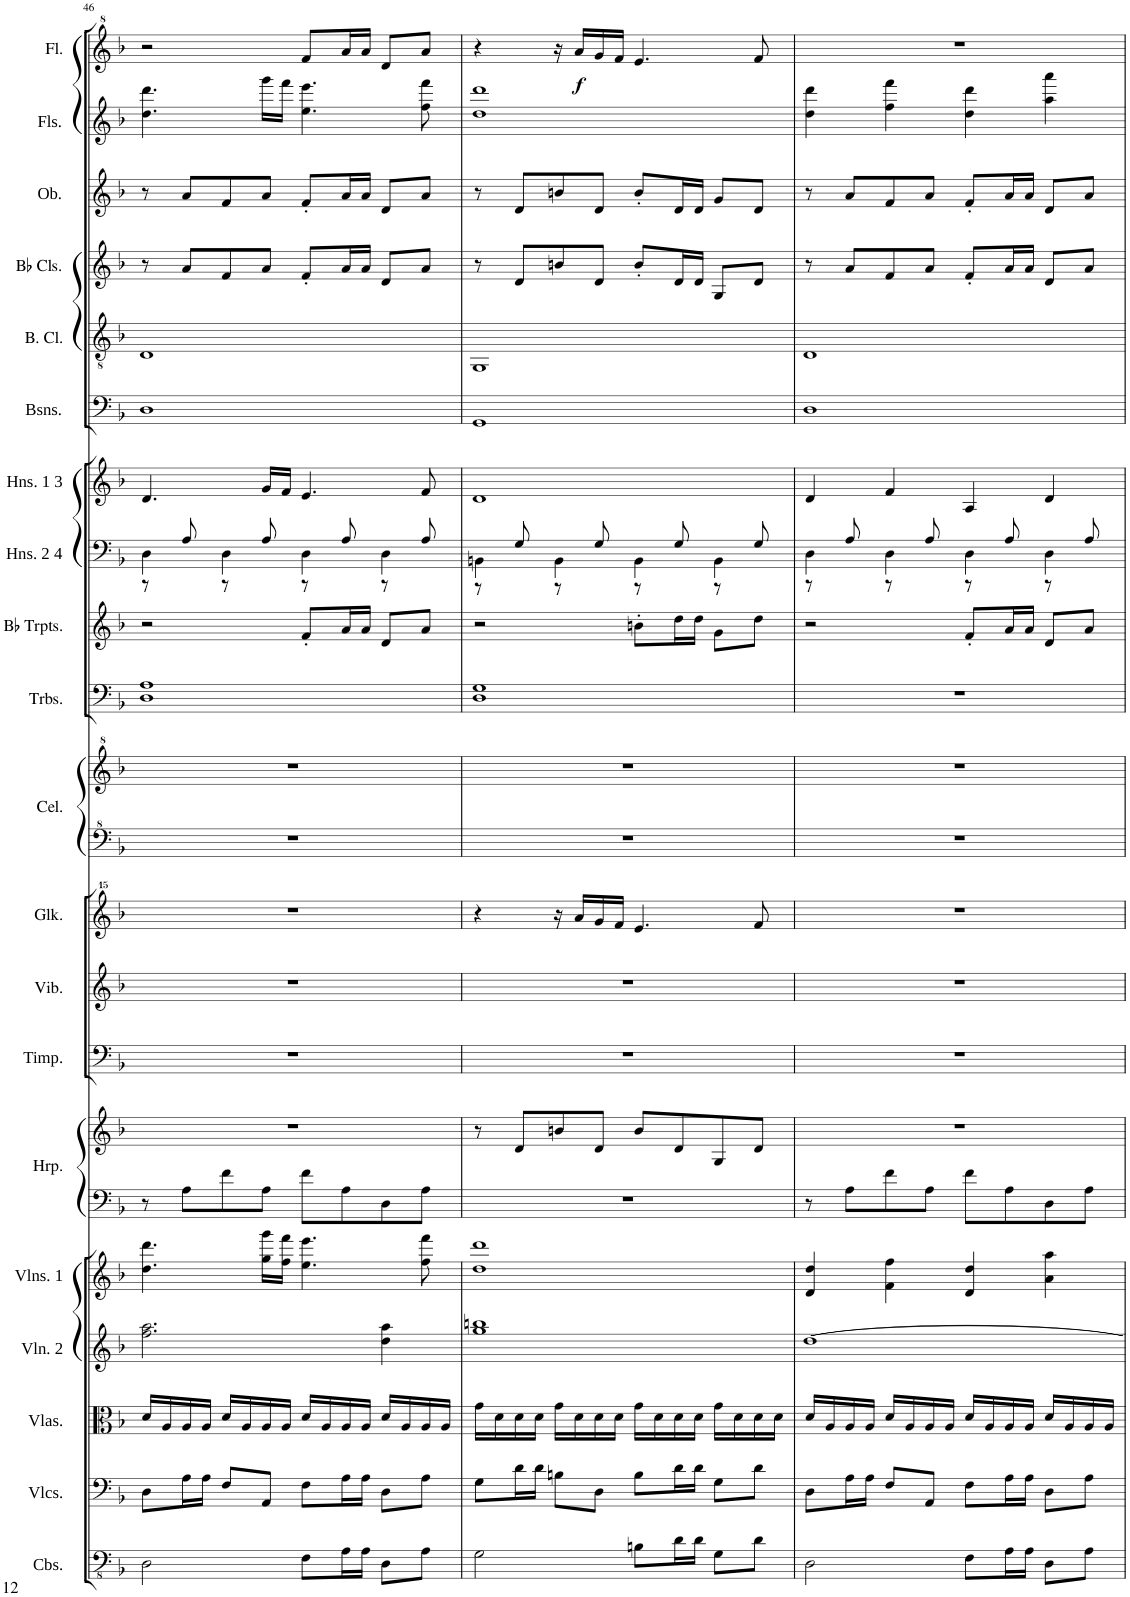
**kern	**kern	**kern	**kern	**kern	**kern	**kern	**kern	**kern	**kern	**kern	**kern	**kern	**kern	**kern	**kern	**kern	**kern	**kern	**kern	**kern	**kern	**dynam
*part20	*part19	*part18	*part17	*part16	*part15	*part15	*part14	*part13	*part12	*part11	*part11	*part10	*part9	*part8	*part7	*part6	*part5	*part4	*part3	*part2	*part1	*part1
*staff22	*staff21	*staff20	*staff19	*staff18	*staff17	*staff16	*staff15	*staff14	*staff13	*staff12	*staff11	*staff10	*staff9	*staff8	*staff7	*staff6	*staff5	*staff4	*staff3	*staff2	*staff1	*staff1
*I"Contrabasses	*I"Violoncellos	*I"Violas	*I"Violin 2	*I"Violins 1	*I"Harp	*	*I"Timpani	*I"Vibraphone	*I"Glockenspiel	*I"Celesta	*	*I"Trombones	*I"Bb Trumpets	*I"Horns 2 4	*I"Horns 1 3	*I"Bassoons	*I"Bass Clarinet	*I"Bb Clarinets	*I"Oboe	*I"Flutes	*I"Piccolo (doub. Flute)	*
*I'Cbs.	*I'Vlcs.	*I'Vlas.	*I'Vln. 2	*I'Vlns. 1	*I'Hrp.	*	*I'Timp.	*I'Vib.	*I'Glk.	*I'Cel.	*	*I'Trbs.	*I'Bb Trpts.	*I'Hns. 2 4	*I'Hns. 1 3	*I'Bsns.	*I'B. Cl.	*I'Bb Cls.	*I'Ob.	*I'Fls.	*I'Picc.	*
!!LO:PB:g=z
*clefFv4	*clefF4	*clefC3	*clefG2	*clefG2	*clefF4	*clefG2	*clefF4	*clefG2	*clefG^^2	*clefF^4	*clefG^2	*clefF4	*clefG2	*clefF4	*clefG2	*clefF4	*clefGv2	*clefG2	*clefG2	*clefG2	*clefG^2	*
*	*	*	*	*	*	*	*	*	*	*	*	*	*ITrd1c2	*ITrd4c7	*ITrd4c7	*	*ITrd8c14	*ITrd1c2	*	*	*ITrd-7c-12	*
*k[b-]	*k[b-]	*k[b-]	*k[b-]	*k[b-]	*k[b-]	*k[b-]	*k[b-]	*k[b-]	*k[b-]	*k[b-]	*k[b-]	*k[b-]	*k[b-]	*k[b-]	*k[b-]	*k[b-]	*k[b-]	*k[b-]	*k[b-]	*k[b-]	*k[b-]	*
*M4/4	*M4/4	*M4/4	*M4/4	*M4/4	*M4/4	*M4/4	*M4/4	*M4/4	*M4/4	*M4/4	*M4/4	*M4/4	*M4/4	*M4/4	*M4/4	*M4/4	*M4/4	*M4/4	*M4/4	*M4/4	*M4/4	*
=46	=46	=46	=46	=46	=46	=46	=46	=46	=46	=46	=46	=46	=46	=46	=46	=46	=46	=46	=46	=46	=46	=46
*	*	*	*	*	*	*	*	*	*	*	*	*	*	*^	*	*	*	*	*	*	*	*
2DD\	8D\L	16d/LL	2.ff\ 2.aa\	4.dd\ 4.ddd\	8r	1r	1r	1r	1r	1r	1r	1D 1A	2r	4D\	8r	4.d/	1D	1D	8r	8r	4.dd\ 4.ddd\	2r	.
.	.	16A/	.	.	.	.	.	.	.	.	.	.	.	.	.	.	.	.	.	.	.	.	.
.	16A\L	16A/	.	.	8A\L	.	.	.	.	.	.	.	.	.	8A/	.	.	.	8a/L	8a/L	.	.	.
.	16A\JJ	16A/JJ	.	.	.	.	.	.	.	.	.	.	.	.	.	.	.	.	.	.	.	.	.
.	8F/L	16d/LL	.	.	8f\	.	.	.	.	.	.	.	.	4D\	8r	.	.	.	8f/	8f/	.	.	.
.	.	16A/	.	.	.	.	.	.	.	.	.	.	.	.	.	.	.	.	.	.	.	.	.
.	8AA/J	16A/	.	16gg\ 16ggg\LL	8A\J	.	.	.	.	.	.	.	.	.	8A/	16g/LL	.	.	8a/J	8a/J	16ggg\LL	.	.
.	.	16A/JJ	.	16ff\ 16fff\JJ	.	.	.	.	.	.	.	.	.	.	.	16f/JJ	.	.	.	.	16fff\JJ	.	.
8FF\L	8F\L	16d/LL	.	4.ee\ 4.eee\	8f\L	.	.	.	.	.	.	.	8f'/L	4D\	8r	4.e/	.	.	8f'/L	8f'/L	4.ee\ 4.eee\	8ff/L	.
.	.	16A/	.	.	.	.	.	.	.	.	.	.	.	.	.	.	.	.	.	.	.	.	.
16AA\L	16A\L	16A/	.	.	8A\	.	.	.	.	.	.	.	16a/L	.	8A/	.	.	.	16a/L	16a/L	.	16aa/L	.
16AA\JJ	16A\JJ	16A/JJ	.	.	.	.	.	.	.	.	.	.	16a/JJ	.	.	.	.	.	16a/JJ	16a/JJ	.	16aa/JJ	.
8DD\L	8D\L	16d/LL	4dd\ 4aa\	.	8D\	.	.	.	.	.	.	.	8d/L	4D\	8r	.	.	.	8d/L	8d/L	.	8dd/L	.
.	.	16A/	.	.	.	.	.	.	.	.	.	.	.	.	.	.	.	.	.	.	.	.	.
8AA\J	8A\J	16A/	.	8ff\ 8fff\	8A\J	.	.	.	.	.	.	.	8a/J	.	8A/	8f/	.	.	8a/J	8a/J	8ff\ 8fff\	8aa/J	.
.	.	16A/JJ	.	.	.	.	.	.	.	.	.	.	.	.	.	.	.	.	.	.	.	.	.
=47	=47	=47	=47	=47	=47	=47	=47	=47	=47	=47	=47	=47	=47	=47	=47	=47	=47	=47	=47	=47	=47	=47	=47
2GG\	8G\L	16g\LL	1gg 1bbn	1dd 1ddd	1r	8r	1r	1r	4r	1r	1r	1D 1G	2r	4BBn\	8r	1d	1GG	1GG	8r	8r	1dd 1ddd	4r	.
.	.	16d\	.	.	.	.	.	.	.	.	.	.	.	.	.	.	.	.	.	.	.	.	.
.	16d\L	16d\	.	.	.	8d/L	.	.	.	.	.	.	.	.	8G/	.	.	.	8d/L	8d/L	.	.	.
.	16d\JJ	16d\JJ	.	.	.	.	.	.	.	.	.	.	.	.	.	.	.	.	.	.	.	.	.
.	8Bn\L	16g\LL	.	.	.	8bn/	.	.	16r	.	.	.	.	4BB\	8r	.	.	.	8bn/	8bn/	.	16r	.
!	!	!	!	!	!	!	!	!	!	!	!	!	!	!	!	!	!	!	!	!	!	!	!LO:DY:b
.	.	16d\	.	.	.	.	.	.	16aaa/LL	.	.	.	.	.	.	.	.	.	.	.	.	16aa/LL	f
.	8D\J	16d\	.	.	.	8d/J	.	.	16ggg/	.	.	.	.	.	8G/	.	.	.	8d/J	8d/J	.	16gg/	.
.	.	16d\JJ	.	.	.	.	.	.	16fff/JJ	.	.	.	.	.	.	.	.	.	.	.	.	16ff/JJ	.
8BBn\L	8B\L	16g\LL	.	.	.	8b/L	.	.	4.eee/	.	.	.	8bn'\L	4BB\	8r	.	.	.	8b'/L	8b'/L	.	4.ee/	.
.	.	16d\	.	.	.	.	.	.	.	.	.	.	.	.	.	.	.	.	.	.	.	.	.
16D\L	16d\L	16d\	.	.	.	8d/	.	.	.	.	.	.	16dd\L	.	8G/	.	.	.	16d/L	16d/L	.	.	.
16D\JJ	16d\JJ	16d\JJ	.	.	.	.	.	.	.	.	.	.	16dd\JJ	.	.	.	.	.	16d/JJ	16d/JJ	.	.	.
8GG\L	8G\L	16g\LL	.	.	.	8G/	.	.	.	.	.	.	8g\L	4BB\	8r	.	.	.	8G/L	8g/L	.	.	.
.	.	16d\	.	.	.	.	.	.	.	.	.	.	.	.	.	.	.	.	.	.	.	.	.
8D\J	8d\J	16d\	.	.	.	8d/J	.	.	8fff/	.	.	.	8dd\J	.	8G/	.	.	.	8d/J	8d/J	.	8ff/	.
.	.	16d\JJ	.	.	.	.	.	.	.	.	.	.	.	.	.	.	.	.	.	.	.	.	.
=48	=48	=48	=48	=48	=48	=48	=48	=48	=48	=48	=48	=48	=48	=48	=48	=48	=48	=48	=48	=48	=48	=48	=48
2DD\	8D\L	16d/LL	[1dd	4d/ 4dd/	8r	1r	1r	1r	1r	1r	1r	1r	2r	4D\	8r	4d/	1D	1D	8r	8r	4dd\ 4ddd\	1r	.
.	.	16A/	.	.	.	.	.	.	.	.	.	.	.	.	.	.	.	.	.	.	.	.	.
.	16A\L	16A/	.	.	8A\L	.	.	.	.	.	.	.	.	.	8A/	.	.	.	8a/L	8a/L	.	.	.
.	16A\JJ	16A/JJ	.	.	.	.	.	.	.	.	.	.	.	.	.	.	.	.	.	.	.	.	.
.	8F/L	16d/LL	.	4f\ 4ff\	8f\	.	.	.	.	.	.	.	.	4D\	8r	4f/	.	.	8f/	8f/	4ff\ 4fff\	.	.
.	.	16A/	.	.	.	.	.	.	.	.	.	.	.	.	.	.	.	.	.	.	.	.	.
.	8AA/J	16A/	.	.	8A\J	.	.	.	.	.	.	.	.	.	8A/	.	.	.	8a/J	8a/J	.	.	.
.	.	16A/JJ	.	.	.	.	.	.	.	.	.	.	.	.	.	.	.	.	.	.	.	.	.
8FF\L	8F\L	16d/LL	.	4d/ 4dd/	8f\L	.	.	.	.	.	.	.	8f'/L	4D\	8r	4A/	.	.	8f'/L	8f'/L	4dd\ 4ddd\	.	.
.	.	16A/	.	.	.	.	.	.	.	.	.	.	.	.	.	.	.	.	.	.	.	.	.
16AA\L	16A\L	16A/	.	.	8A\	.	.	.	.	.	.	.	16a/L	.	8A/	.	.	.	16a/L	16a/L	.	.	.
16AA\JJ	16A\JJ	16A/JJ	.	.	.	.	.	.	.	.	.	.	16a/JJ	.	.	.	.	.	16a/JJ	16a/JJ	.	.	.
8DD\L	8D\L	16d/LL	.	4a\ 4aa\	8D\	.	.	.	.	.	.	.	8d/L	4D\	8r	4d/	.	.	8d/L	8d/L	4aa\ 4aaa\	.	.
.	.	16A/	.	.	.	.	.	.	.	.	.	.	.	.	.	.	.	.	.	.	.	.	.
8AA\J	8A\J	16A/	.	.	8A\J	.	.	.	.	.	.	.	8a/J	.	8A/	.	.	.	8a/J	8a/J	.	.	.
.	.	16A/JJ	.	.	.	.	.	.	.	.	.	.	.	.	.	.	.	.	.	.	.	.	.
*	*	*	*	*	*	*	*	*	*	*	*	*	*	*v	*v	*	*	*	*	*	*	*	*
=	=	=	=	=	=	=	=	=	=	=	=	=	=	=	=	=	=	=	=	=	=	=
*-	*-	*-	*-	*-	*-	*-	*-	*-	*-	*-	*-	*-	*-	*-	*-	*-	*-	*-	*-	*-	*-	*-
